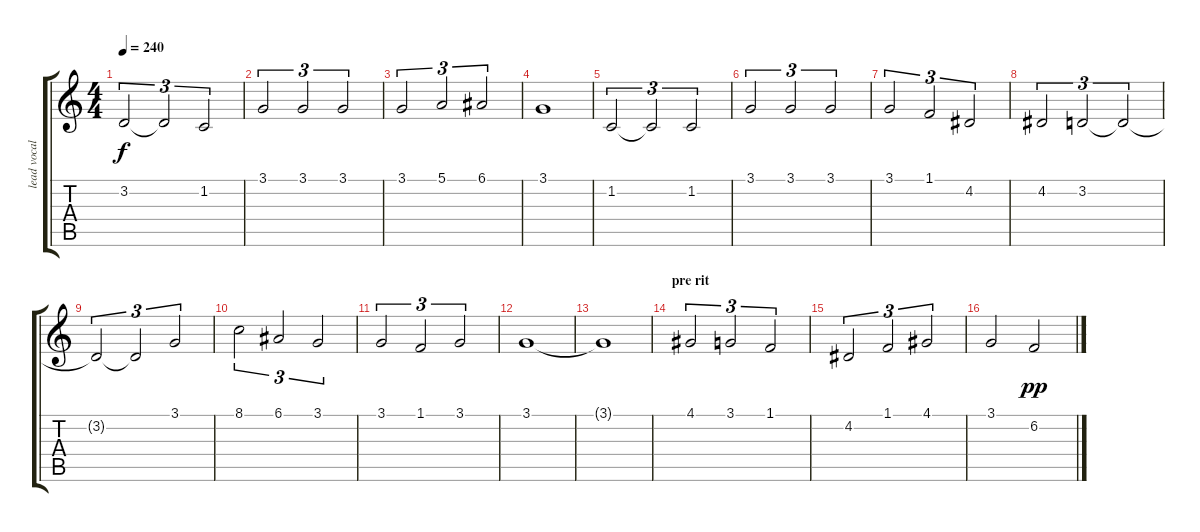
\track ("lead vocals(fabio lione)" "lead vocal") {instrument flute}
\staff {score tabs}
\tuning (E4 B3 G3 D3 A2 E2) {hide}
\ts (4 4)
\tempo 240
\clef g2
\ks c
3.2{t}.2{tu (3 2) dy f} 3.2{t}.2{tu (3 2)} 1.2.2{tu (3 2)} |
3.1.2{tu (3 2)} 3.1.2{tu (3 2)} 3.1.2{tu (3 2)} |
3.1.2{tu (3 2)} 5.1.2{tu (3 2)} 6.1.2{tu (3 2)} |
3.1.1 |
1.2.2{tu (3 2)} 1.2{t}.2{tu (3 2)} 1.2.2{tu (3 2)} |
3.1.2{tu (3 2)} 3.1.2{tu (3 2)} 3.1.2{tu (3 2)} |
3.1.2{tu (3 2)} 1.1.2{tu (3 2)} 4.2.2{tu (3 2)} |
4.2.2{tu (3 2)} 3.2.2{tu (3 2)} 3.2{t}.2{tu (3 2)} |
3.2{t}.2{tu (3 2)} 3.2{t}.2{tu (3 2)} 3.1.2{tu (3 2)} |
8.1.2{tu (3 2)} 6.1.2{tu (3 2)} 3.1.2{tu (3 2)} |
3.1.2{tu (3 2)} 1.1.2{tu (3 2)} 3.1.2{tu (3 2)} |
3.1.1 |
3.1{t}.1 |
\section ("" "pre rit")
4.1.2{tu (3 2)} 3.1.2{tu (3 2)} 1.1.2{tu (3 2)} |
4.2.2{tu (3 2)} 1.1.2{tu (3 2)} 4.1.2{tu (3 2)} |
3.1.2 6.2.2{dy pp}
